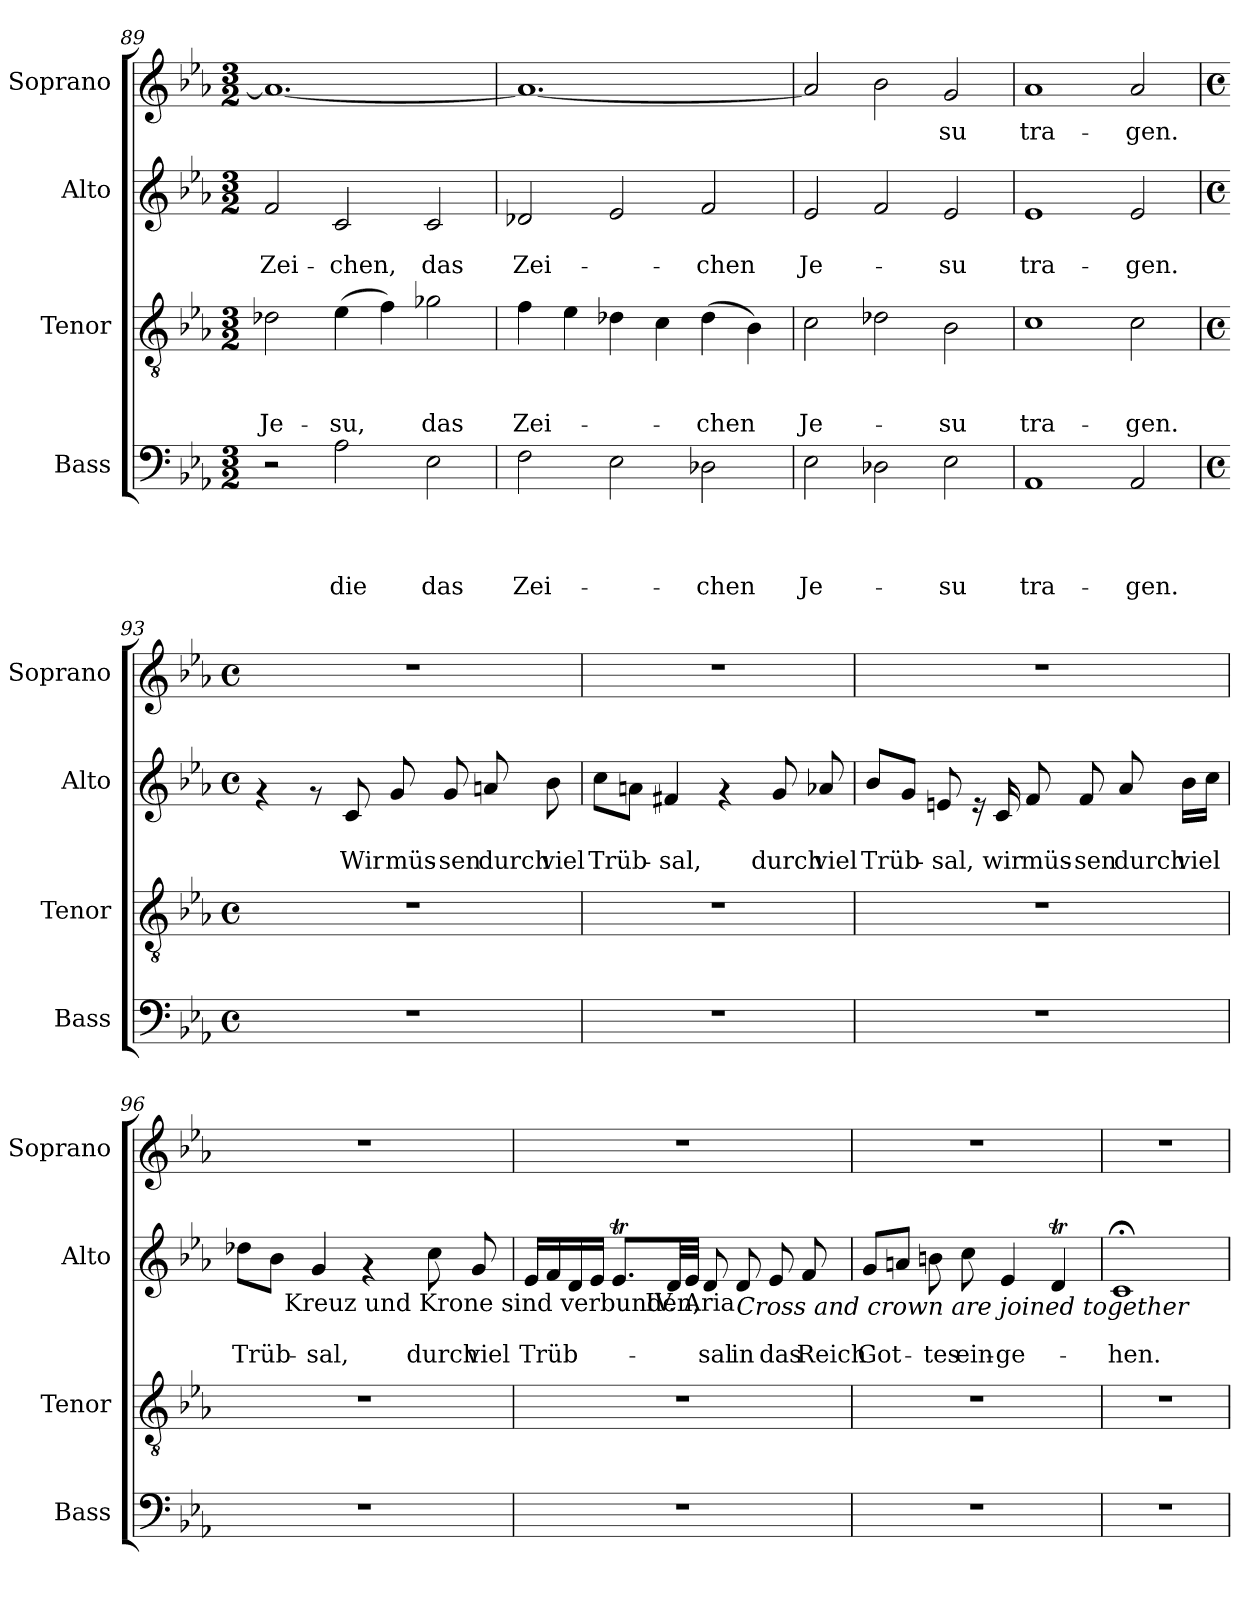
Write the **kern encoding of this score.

**kern	**text	**text	**text	**text	**kern	**text	**text	**text	**kern	**text	**text	**kern	**text
*part4	*part4	*part4	*part4	*part4	*part3	*part3	*part3	*part3	*part2	*part2	*part2	*part1	*part1
*staff4	*staff4	*staff4	*staff4	*staff4	*staff3	*staff3	*staff3	*staff3	*staff2	*staff2	*staff2	*staff1	*staff1
*I"Bass	*	*	*	*	*I"Tenor	*	*	*	*I"Alto	*	*	*I"Soprano	*
*I'Bass	*	*	*	*	*I'Tenor	*	*	*	*I'Alto	*	*	*I'Soprano	*
*clefF4	*	*	*	*	*clefGv2	*	*	*	*clefG2	*	*	*clefG2	*
*k[b-e-a-]	*	*	*	*	*k[b-e-a-]	*	*	*	*k[b-e-a-]	*	*	*k[b-e-a-]	*
*E-:	*	*	*	*	*E-:	*	*	*	*E-:	*	*	*E-:	*
*M3/2	*	*	*	*	*M3/2	*	*	*	*M3/2	*	*	*M3/2	*
=89	=89	=89	=89	=89	=89	=89	=89	=89	=89	=89	=89	=89	=89
!	!	!	!	!	!	!	!	!LO:LY:b	!	!	!LO:LY:b	!	!
2r	.	.	.	.	2d-X\	.	.	Je-	2f/	.	Zei-	1.a-_	.
!	!	!	!	!LO:LY:b	!	!	!	!LO:LY:b	!	!	!LO:LY:b	!	!
2A-\	.	.	.	die	(>4e-\	.	.	-su,	2c/	.	-chen,	.	.
.	.	.	.	.	4f\)	.	.	.	.	.	.	.	.
!	!	!	!	!LO:LY:b	!	!	!	!LO:LY:b	!	!	!LO:LY:b	!	!
2E-\	.	.	.	das	2g-X\	.	.	das	2c/	.	das	.	.
=90	=90	=90	=90	=90	=90	=90	=90	=90	=90	=90	=90	=90	=90
!	!	!	!	!LO:LY:b	!	!	!	!LO:LY:b	!	!	!LO:LY:b	!	!
2F\	.	.	.	Zei-	4f\	.	.	Zei-	2d-X/	.	Zei-	1.a-_	.
.	.	.	.	.	4e-\	.	.	.	.	.	.	.	.
2E-\	.	.	.	.	4d-X\	.	.	.	2e-/	.	.	.	.
.	.	.	.	.	4c\	.	.	.	.	.	.	.	.
!	!	!	!	!LO:LY:b	!	!	!	!LO:LY:b	!	!	!LO:LY:b	!	!
2D-X\	.	.	.	-chen	(>4d-\	.	.	-chen	2f/	.	-chen	.	.
.	.	.	.	.	4B-\)	.	.	.	.	.	.	.	.
=91	=91	=91	=91	=91	=91	=91	=91	=91	=91	=91	=91	=91	=91
!	!	!	!	!LO:LY:b	!	!	!	!LO:LY:b	!	!	!LO:LY:b	!	!
2E-\	.	.	.	Je-	2c\	.	.	Je-	2e-/	.	Je-	2a-/]	.
2D-X\	.	.	.	.	2d-X\	.	.	.	2f/	.	.	2b-\	.
!	!	!	!	!LO:LY:b	!	!	!	!LO:LY:b	!	!	!LO:LY:b	!	!LO:LY:b
2E-\	.	.	.	-su	2B-\	.	.	-su	2e-/	.	-su	2g/	-su
=92	=92	=92	=92	=92	=92	=92	=92	=92	=92	=92	=92	=92	=92
!	!	!	!	!LO:LY:b	!	!	!	!LO:LY:b	!	!	!LO:LY:b	!	!LO:LY:b
1AA-	.	.	.	tra-	1c	.	.	tra-	1e-	.	tra-	1a-	tra-
!	!	!	!	!LO:LY:b	!	!	!	!LO:LY:b	!	!	!LO:LY:b	!	!LO:LY:b
2AA-/	.	.	.	-gen.	2c\	.	.	-gen.	2e-/	.	-gen.	2a-/	-gen.
=93!	=93!	=93!	=93!	=93!	=93!	=93!	=93!	=93!	=93!	=93!	=93!	=93!	=93!
*M4/4	*	*	*	*	*M4/4	*	*	*	*M4/4	*	*	*M4/4	*
*met(c)	*	*	*	*	*met(c)	*	*	*	*met(c)	*	*	*met(c)	*
1r	.	.	.	.	1r	.	.	.	4rf	.	.	1r	.
.	.	.	.	.	.	.	.	.	8rf	.	.	.	.
!	!	!	!	!	!	!	!	!	!	!	!LO:LY:b	!	!
.	.	.	.	.	.	.	.	.	8c/	.	Wir	.	.
!	!	!	!	!	!	!	!	!	!	!	!LO:LY:b	!	!
.	.	.	.	.	.	.	.	.	8g/	.	müs-	.	.
!	!	!	!	!	!	!	!	!	!	!	!LO:LY:b	!	!
.	.	.	.	.	.	.	.	.	8g/	.	-sen	.	.
!	!	!	!	!	!	!	!	!	!	!	!LO:LY:b	!	!
.	.	.	.	.	.	.	.	.	8an/	.	durch	.	.
!	!	!	!	!	!	!	!	!	!	!	!LO:LY:b	!	!
.	.	.	.	.	.	.	.	.	8b-\	.	viel	.	.
=94	=94	=94	=94	=94	=94	=94	=94	=94	=94	=94	=94	=94	=94
!	!	!	!	!	!	!	!	!	!	!	!LO:LY:b	!	!
1r	.	.	.	.	1r	.	.	.	8cc\L	.	Trüb-	1r	.
.	.	.	.	.	.	.	.	.	8an\J	.	.	.	.
!	!	!	!	!	!	!	!	!	!	!	!LO:LY:b	!	!
.	.	.	.	.	.	.	.	.	4f#X/	.	-sal,	.	.
.	.	.	.	.	.	.	.	.	4rf	.	.	.	.
!	!	!	!	!	!	!	!	!	!	!	!LO:LY:b	!	!
.	.	.	.	.	.	.	.	.	8g/	.	durch	.	.
!	!	!	!	!	!	!	!	!	!	!	!LO:LY:b	!	!
.	.	.	.	.	.	.	.	.	8a-X/	.	viel	.	.
=95	=95	=95	=95	=95	=95	=95	=95	=95	=95	=95	=95	=95	=95
!	!	!	!	!	!	!	!	!	!	!	!LO:LY:b	!	!
1r	.	.	.	.	1r	.	.	.	8b-/L	.	Trüb-	1r	.
.	.	.	.	.	.	.	.	.	8g/J	.	.	.	.
!	!	!	!	!	!	!	!	!	!	!	!LO:LY:b	!	!
.	.	.	.	.	.	.	.	.	8en/	.	-sal,	.	.
.	.	.	.	.	.	.	.	.	16re	.	.	.	.
!	!	!	!	!	!	!	!	!	!	!	!LO:LY:b	!	!
.	.	.	.	.	.	.	.	.	16c/	.	wir	.	.
!	!	!	!	!	!	!	!	!	!	!	!LO:LY:b	!	!
.	.	.	.	.	.	.	.	.	8f/	.	müs-	.	.
!	!	!	!	!	!	!	!	!	!	!	!LO:LY:b	!	!
.	.	.	.	.	.	.	.	.	8f/	.	-sen	.	.
!	!	!	!	!	!	!	!	!	!	!	!LO:LY:b	!	!
.	.	.	.	.	.	.	.	.	8a-/	.	durch	.	.
!	!	!	!	!	!	!	!	!	!	!	!LO:LY:b	!	!
.	.	.	.	.	.	.	.	.	16b-\LL	.	viel	.	.
.	.	.	.	.	.	.	.	.	16cc\JJ	.	.	.	.
!!LO:LB:g=z
=96	=96	=96	=96	=96	=96	=96	=96	=96	=96	=96	=96	=96	=96
!	!	!	!	!	!	!	!	!	!LO:TX:b:t=Salomo Franck	!	!	!	!
!	!	!	!	!	!	!	!	!	!	!	!LO:LY:b	!	!
*	*	*	*	*	*	*	*	*	*^	*	*	*	*
1r	.	.	.	.	1r	.	.	.	8dd-X\L	8ryy	.	Trüb-	1r	.
.	.	.	.	.	.	.	.	.	8b-\J	32ryy	.	.	.	.
!	!	!	!	!	!	!	!	!	!	!LO:TX:b:t=Kreuz und Krone sind verbunden,	!	!	!	!
.	.	.	.	.	.	.	.	.	.	2ryy	.	.	.	.
!	!	!	!	!	!	!	!	!	!	!	!	!LO:LY:b	!	!
.	.	.	.	.	.	.	.	.	4g/	.	.	-sal,	.	.
.	.	.	.	.	.	.	.	.	4rf	.	.	.	.	.
.	.	.	.	.	.	.	.	.	.	4ryy	.	.	.	.
!	!	!	!	!	!	!	!	!	!	!	!	!LO:LY:b	!	!
.	.	.	.	.	.	.	.	.	8cc\	.	.	durch	.	.
!	!	!	!	!	!	!	!	!	!	!	!	!LO:LY:b	!	!
.	.	.	.	.	.	.	.	.	8g/	.	.	viel	.	.
.	.	.	.	.	.	.	.	.	.	16.ryy	.	.	.	.
=97	=97	=97	=97	=97	=97	=97	=97	=97	=97	=97	=97	=97	=97	=97
!	!	!	!	!	!	!	!	!	!	!	!	!LO:LY:b	!	!
1r	.	.	.	.	1r	.	.	.	16e-/LL	4.ryy	.	Trüb-	1r	.
.	.	.	.	.	.	.	.	.	16f/	.	.	.	.	.
.	.	.	.	.	.	.	.	.	16d/	.	.	.	.	.
.	.	.	.	.	.	.	.	.	16e-/JJ	.	.	.	.	.
.	.	.	.	.	.	.	.	.	8.e-T/L	.	.	.	.	.
!	!	!	!	!	!	!	!	!	!	!LO:TX:b:t=IV. Aria	!	!	!	!
.	.	.	.	.	.	.	.	.	.	2ryy	.	.	.	.
.	.	.	.	.	.	.	.	.	32d/LL	.	.	.	.	.
.	.	.	.	.	.	.	.	.	32e-/JJJ	.	.	.	.	.
!	!	!	!	!	!	!	!	!	!	!	!	!LO:LY:b	!	!
.	.	.	.	.	.	.	.	.	8d/	.	.	-sal	.	.
!	!	!	!	!	!	!	!	!	!LO:TX:b:i:t=Cross and crown are joined together	!	!	!	!	!
!	!	!	!	!	!	!	!	!	!	!	!	!LO:LY:b	!	!
.	.	.	.	.	.	.	.	.	8d/	.	.	in	.	.
!	!	!	!	!	!	!	!	!	!	!	!	!LO:LY:b	!	!
.	.	.	.	.	.	.	.	.	8e-/	.	.	das	.	.
!	!	!	!	!	!	!	!	!	!	!	!	!LO:LY:b	!	!
.	.	.	.	.	.	.	.	.	8f/	8ryy	.	Reich	.	.
=98	=98	=98	=98	=98	=98	=98	=98	=98	=98	=98	=98	=98	=98	=98
!	!	!	!	!	!	!	!	!	!	!	!	!LO:LY:b	!	!
*	*	*	*	*	*	*	*	*	*v	*v	*	*	*	*
1r	.	.	.	.	1r	.	.	.	8g/L	.	Got-	1r	.
.	.	.	.	.	.	.	.	.	8an/J	.	.	.	.
!	!	!	!	!	!	!	!	!	!	!	!LO:LY:b	!	!
.	.	.	.	.	.	.	.	.	8bn\	.	-tes	.	.
!	!	!	!	!	!	!	!	!	!	!	!LO:LY:b	!	!
.	.	.	.	.	.	.	.	.	8cc\	.	ein-	.	.
!	!	!	!	!	!	!	!	!	!	!	!LO:LY:b	!	!
.	.	.	.	.	.	.	.	.	4e-/	.	-ge-	.	.
.	.	.	.	.	.	.	.	.	4dt/	.	.	.	.
=99	=99	=99	=99	=99	=99	=99	=99	=99	=99	=99	=99	=99	=99
!	!	!	!	!	!	!	!	!	!	!	!LO:LY:b	!	!
1r	.	.	.	.	1r	.	.	.	1c;	.	-hen.	1r	.
=!	=!	=!	=!	=!	=!	=!	=!	=!	=!	=!	=!	=!	=!
*-	*-	*-	*-	*-	*-	*-	*-	*-	*-	*-	*-	*-	*-
